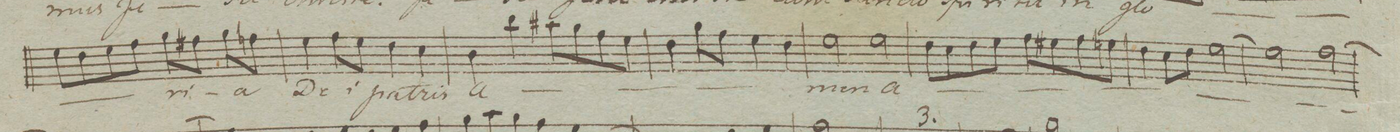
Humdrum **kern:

**kern	**text	**dynam
*I"Soprano Solo.	*	*
*clefC1	*	*
*k[]	*	*
*met(c)	*	*
*M4/4	*	*
8cc\L	.	.
8b\	.	.
8a\	.	.
8b\J	.	.
8ee\L	-ri-	.
8dd#X\J	.	.
8ee\L	-a	.
8ddn\J	.	.
=39	=39	=39
4cc\	De-	.
8dd\L	-i	.
8cc\J	.	.
4b\	pat-	.
4a\	-ris	.
=40	=40	=40
4g\	a-	.
4gg\	.	.
8ff#X\L	.	.
8ee\	.	.
8dd\	.	.
8cc\J	.	.
=41	=41	=41
4b\	.	.
8ee\L	.	.
8dd\J	.	.
4cc\	.	.
4b\	.	.
=42	=42	=42
2cc\	-men	.
2cc\	a-	.
=43	=43	=43
8b\L	.	.
8a\	.	.
8b\	.	.
8cc\J	.	.
8dd\L	.	.
8cc#X\	.	.
8dd\	.	.
8ccn\J	.	.
=44	=44	=44
4b\	.	.
8a\L	.	.
8b\J	.	.
(>2cc\	.	.
=45	=45	=45
2cc\)	.	.
[>2dd\	.	.
=46	=46	=46
*-	*-	*-
